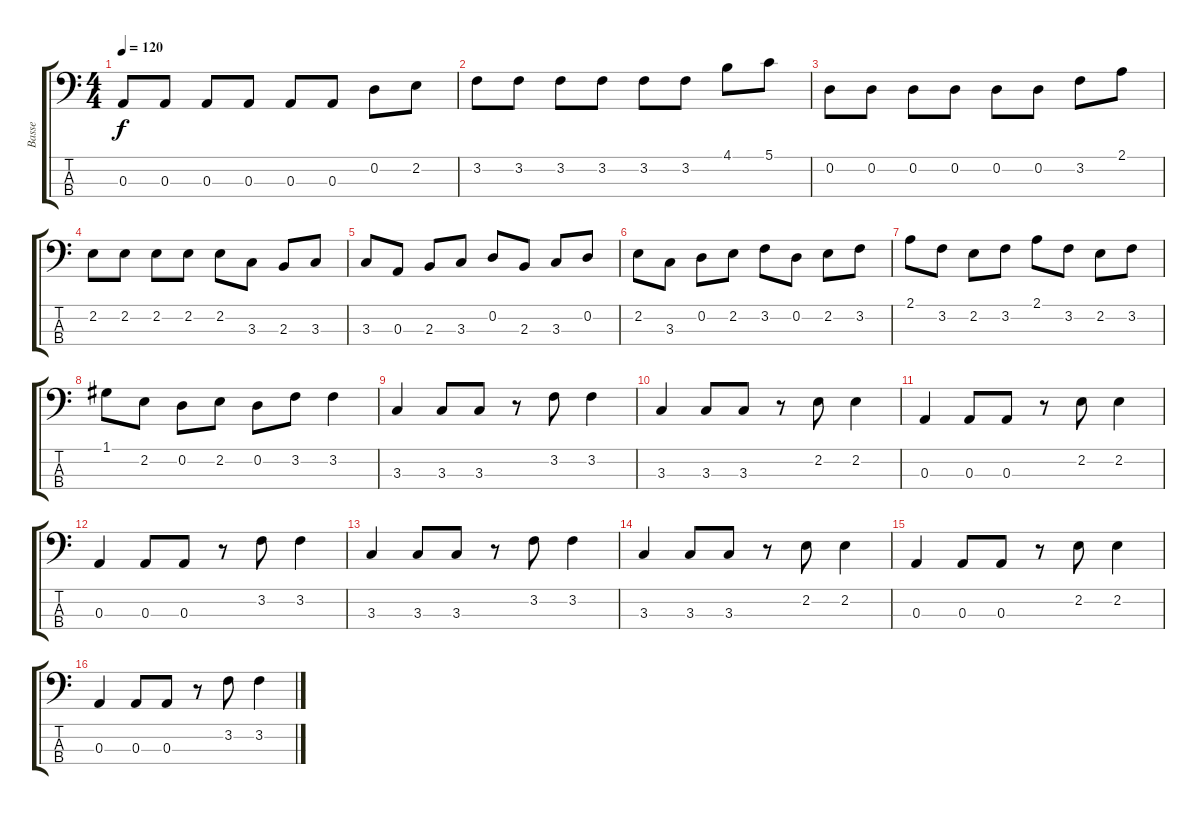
\track ("Basse" "Basse") {instrument electricbassfinger}
\staff {score tabs}
\tuning (G2 D2 A1 D1) {hide}
\ts (4 4)
\tempo 120
\clef f4
\ks c
0.3.8{dy f} 0.3.8 0.3.8 0.3.8 0.3.8 0.3.8 0.2.8 2.2.8 |
3.2.8 3.2.8 3.2.8 3.2.8 3.2.8 3.2.8 4.1.8 5.1.8 |
0.2.8 0.2.8 0.2.8 0.2.8 0.2.8 0.2.8 3.2.8 2.1.8 |
2.2.8 2.2.8 2.2.8 2.2.8 2.2.8 3.3.8 2.3.8 3.3.8 |
3.3.8 0.3.8 2.3.8 3.3.8 0.2.8 2.3.8 3.3.8 0.2.8 |
2.2.8 3.3.8 0.2.8 2.2.8 3.2.8 0.2.8 2.2.8 3.2.8 |
2.1.8 3.2.8 2.2.8 3.2.8 2.1.8 3.2.8 2.2.8 3.2.8 |
1.1.8 2.2.8 0.2.8 2.2.8 0.2.8 3.2.8 3.2.4 |
3.3.4 3.3.8 3.3.8 r.8 3.2.8 3.2.4 |
3.3.4 3.3.8 3.3.8 r.8 2.2.8 2.2.4 |
0.3.4 0.3.8 0.3.8 r.8 2.2.8 2.2.4 |
0.3.4 0.3.8 0.3.8 r.8 3.2.8 3.2.4 |
3.3.4 3.3.8 3.3.8 r.8 3.2.8 3.2.4 |
3.3.4 3.3.8 3.3.8 r.8 2.2.8 2.2.4 |
0.3.4 0.3.8 0.3.8 r.8 2.2.8 2.2.4 |
0.3.4 0.3.8 0.3.8 r.8 3.2.8 3.2.4
